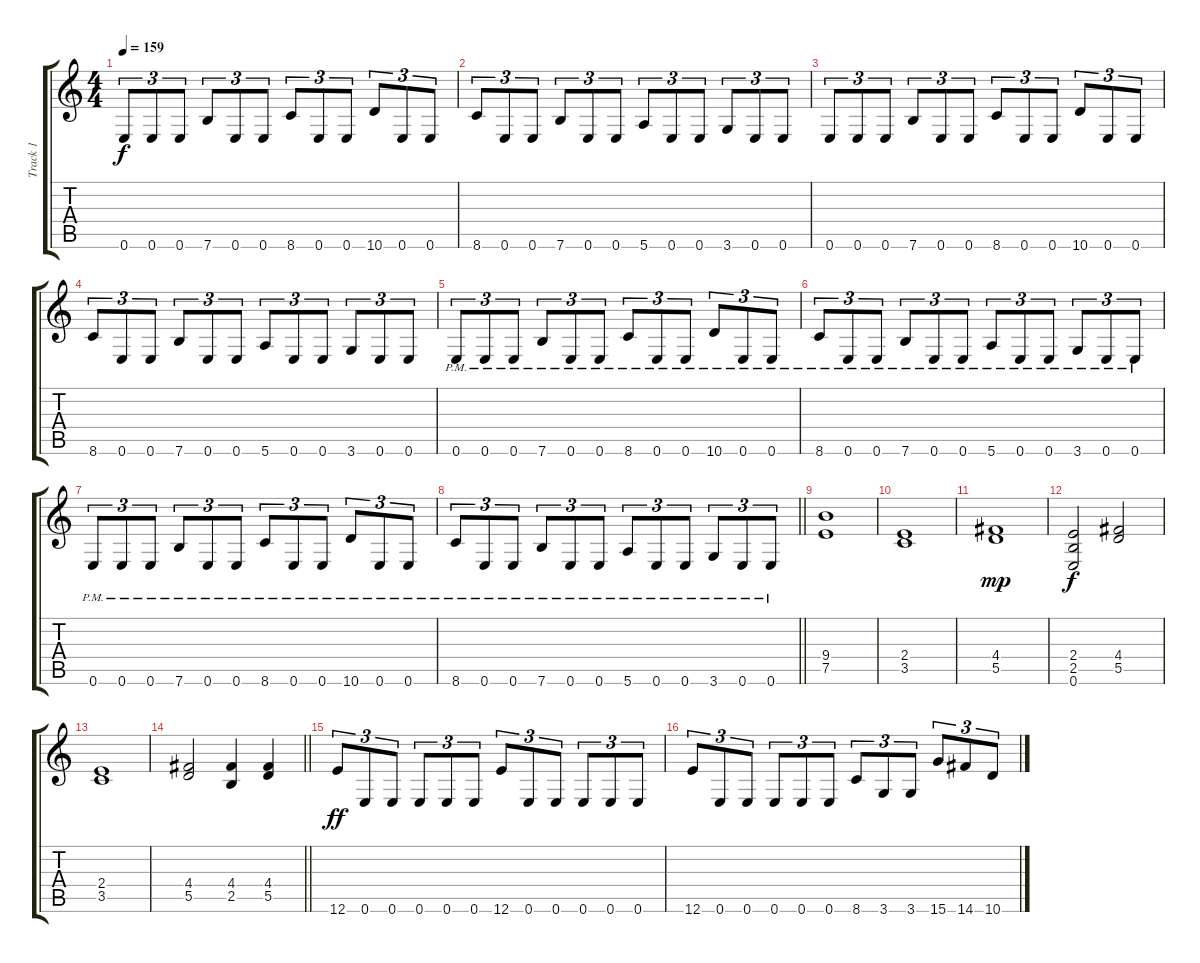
\track ("Track 1" "Track 1") {instrument distortionguitar}
\staff {score tabs}
\tuning (E4 B3 G3 D3 A2 E2) {hide}
\ts (4 4)
\tempo 159
\clef g2
\ks c
0.6.8{tu (3 2) dy f} 0.6.8{tu (3 2)} 0.6.8{tu (3 2)} 7.6.8{tu (3 2)} 0.6.8{tu (3 2)} 0.6.8{tu (3 2)} 8.6.8{tu (3 2)} 0.6.8{tu (3 2)} 0.6.8{tu (3 2)} 10.6.8{tu (3 2)} 0.6.8{tu (3 2)} 0.6.8{tu (3 2)} |
8.6.8{tu (3 2)} 0.6.8{tu (3 2)} 0.6.8{tu (3 2)} 7.6.8{tu (3 2)} 0.6.8{tu (3 2)} 0.6.8{tu (3 2)} 5.6.8{tu (3 2)} 0.6.8{tu (3 2)} 0.6.8{tu (3 2)} 3.6.8{tu (3 2)} 0.6.8{tu (3 2)} 0.6.8{tu (3 2)} |
0.6.8{tu (3 2)} 0.6.8{tu (3 2)} 0.6.8{tu (3 2)} 7.6.8{tu (3 2)} 0.6.8{tu (3 2)} 0.6.8{tu (3 2)} 8.6.8{tu (3 2)} 0.6.8{tu (3 2)} 0.6.8{tu (3 2)} 10.6.8{tu (3 2)} 0.6.8{tu (3 2)} 0.6.8{tu (3 2)} |
8.6.8{tu (3 2)} 0.6.8{tu (3 2)} 0.6.8{tu (3 2)} 7.6.8{tu (3 2)} 0.6.8{tu (3 2)} 0.6.8{tu (3 2)} 5.6.8{tu (3 2)} 0.6.8{tu (3 2)} 0.6.8{tu (3 2)} 3.6.8{tu (3 2)} 0.6.8{tu (3 2)} 0.6.8{tu (3 2)} |
0.6{pm}.8{tu (3 2)} 0.6{pm}.8{tu (3 2)} 0.6{pm}.8{tu (3 2)} 7.6{pm}.8{tu (3 2)} 0.6{pm}.8{tu (3 2)} 0.6{pm}.8{tu (3 2)} 8.6{pm}.8{tu (3 2)} 0.6{pm}.8{tu (3 2)} 0.6{pm}.8{tu (3 2)} 10.6{pm}.8{tu (3 2)} 0.6{pm}.8{tu (3 2)} 0.6{pm}.8{tu (3 2)} |
8.6{pm}.8{tu (3 2)} 0.6{pm}.8{tu (3 2)} 0.6{pm}.8{tu (3 2)} 7.6{pm}.8{tu (3 2)} 0.6{pm}.8{tu (3 2)} 0.6{pm}.8{tu (3 2)} 5.6{pm}.8{tu (3 2)} 0.6{pm}.8{tu (3 2)} 0.6{pm}.8{tu (3 2)} 3.6{pm}.8{tu (3 2)} 0.6{pm}.8{tu (3 2)} 0.6{pm}.8{tu (3 2)} |
0.6{pm}.8{tu (3 2)} 0.6{pm}.8{tu (3 2)} 0.6{pm}.8{tu (3 2)} 7.6{pm}.8{tu (3 2)} 0.6{pm}.8{tu (3 2)} 0.6{pm}.8{tu (3 2)} 8.6{pm}.8{tu (3 2)} 0.6{pm}.8{tu (3 2)} 0.6{pm}.8{tu (3 2)} 10.6{pm}.8{tu (3 2)} 0.6{pm}.8{tu (3 2)} 0.6{pm}.8{tu (3 2)} |
\barLineRight lightlight
8.6{pm}.8{tu (3 2)} 0.6{pm}.8{tu (3 2)} 0.6{pm}.8{tu (3 2)} 7.6{pm}.8{tu (3 2)} 0.6{pm}.8{tu (3 2)} 0.6{pm}.8{tu (3 2)} 5.6{pm}.8{tu (3 2)} 0.6{pm}.8{tu (3 2)} 0.6{pm}.8{tu (3 2)} 3.6{pm}.8{tu (3 2)} 0.6{pm}.8{tu (3 2)} 0.6{pm}.8{tu (3 2)} |
(9.4 7.5).1 |
(2.4 3.5).1 |
(4.4 5.5).1{dy mp} |
(2.4 2.5 0.6).2{dy f} (4.4 5.5).2 |
(2.4 3.5).1 |
\barLineRight lightlight
(4.4 5.5).2 (4.4 2.5).4 (4.4 5.5).4 |
12.6.8{tu (3 2) dy ff} 0.6.8{tu (3 2)} 0.6.8{tu (3 2)} 0.6.8{tu (3 2)} 0.6.8{tu (3 2)} 0.6.8{tu (3 2)} 12.6.8{tu (3 2)} 0.6.8{tu (3 2)} 0.6.8{tu (3 2)} 0.6.8{tu (3 2)} 0.6.8{tu (3 2)} 0.6.8{tu (3 2)} |
12.6.8{tu (3 2)} 0.6.8{tu (3 2)} 0.6.8{tu (3 2)} 0.6.8{tu (3 2)} 0.6.8{tu (3 2)} 0.6.8{tu (3 2)} 8.6.8{tu (3 2)} 3.6.8{tu (3 2)} 3.6.8{tu (3 2)} 15.6.8{tu (3 2)} 14.6.8{tu (3 2)} 10.6.8{tu (3 2)}
